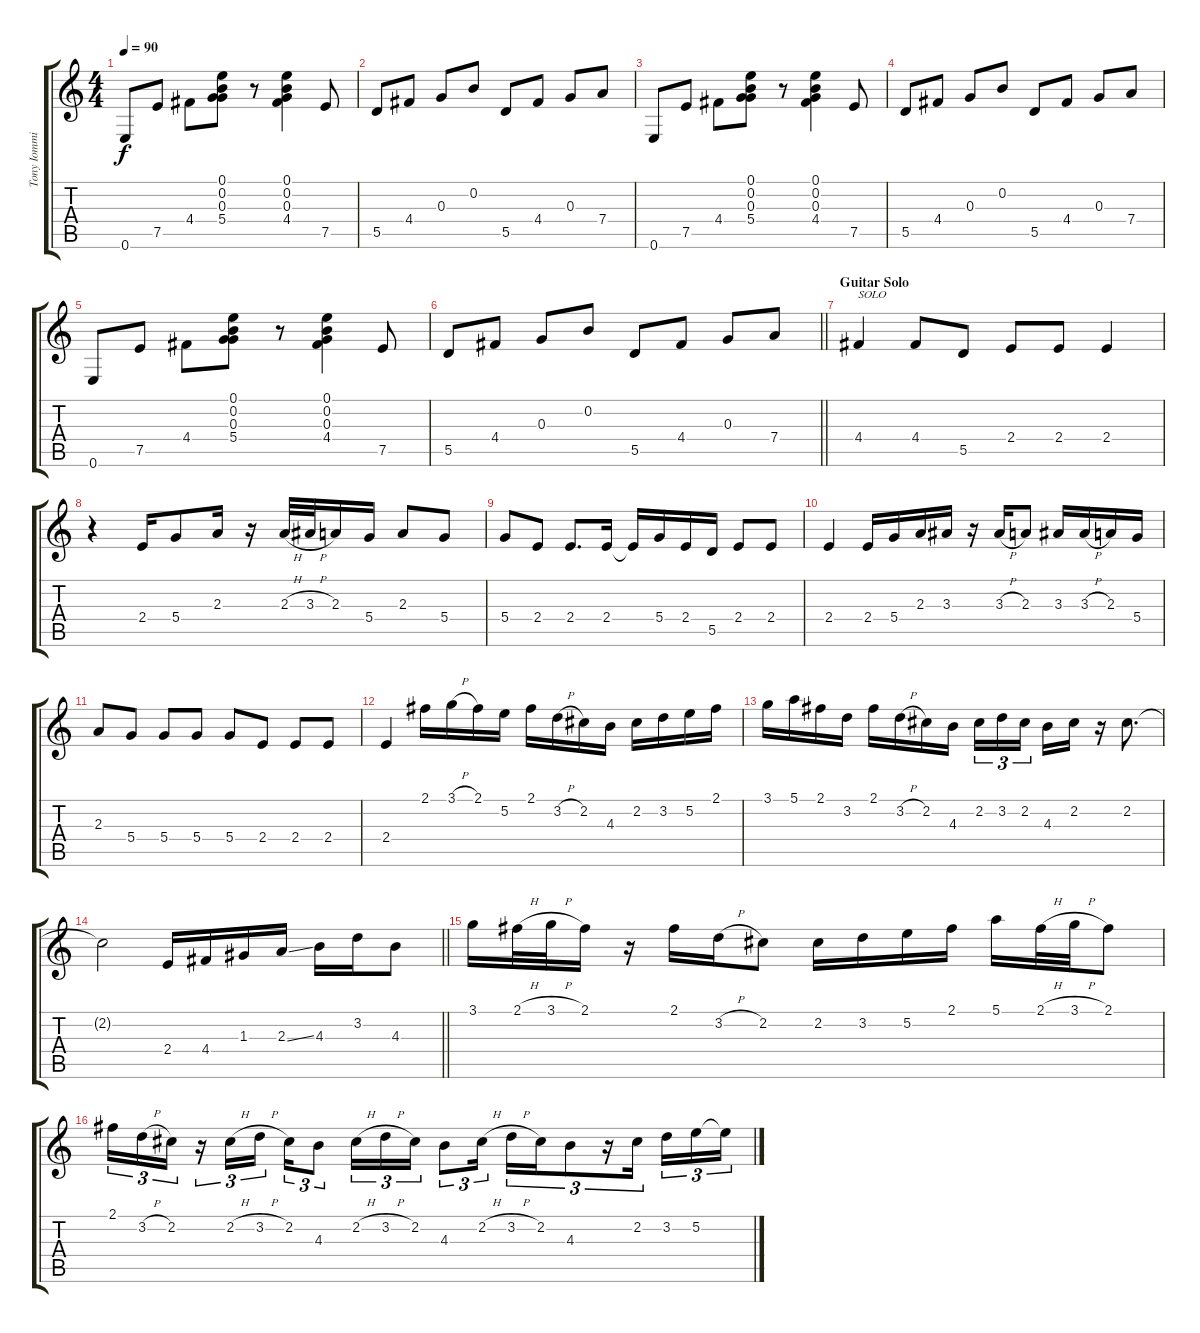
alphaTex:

\track ("Tony Iommi" "Tony Iommi") {instrument electricguitarjazz}
\staff {score tabs}
\tuning (E4 B3 G3 D3 A2 E2) {hide}
\ts (4 4)
\tempo 90
\clef g2
\ks c
0.6.8{dy f} 7.5.8 4.4.8 (0.1 0.2 0.3 5.4).8 r.8 (0.1 0.2 0.3 4.4).4 7.5.8 |
5.5.8 4.4.8 0.3.8 0.2.8 5.5.8 4.4.8 0.3.8 7.4.8 |
0.6.8 7.5.8 4.4.8 (0.1 0.2 0.3 5.4).8 r.8 (0.1 0.2 0.3 4.4).4 7.5.8 |
5.5.8 4.4.8 0.3.8 0.2.8 5.5.8 4.4.8 0.3.8 7.4.8 |
0.6.8 7.5.8 4.4.8 (0.1 0.2 0.3 5.4).8 r.8 (0.1 0.2 0.3 4.4).4 7.5.8 |
\barLineRight lightlight
5.5.8 4.4.8 0.3.8 0.2.8 5.5.8 4.4.8 0.3.8 7.4.8 |
\section ("" "Guitar Solo")
4.4.4{txt "SOLO"} 4.4.8 5.5.8 2.4.8 2.4.8 2.4.4 |
r.4 2.4.16 5.4.8 2.3.16 r.16 2.3{h}.32 3.3{h}.32 2.3.16 5.4.16 2.3.8 5.4.8 |
5.4.8 2.4.8 2.4.8{d} 2.4.16 2.4{t}.16 5.4.16 2.4.16 5.5.16 2.4.8 2.4.8 |
2.4.4 2.4.16 5.4.16 2.3.16 3.3.16 r.16 3.3{h}.16 2.3.8 3.3.16 3.3{h}.16 2.3.16 5.4.16 |
2.3.8 5.4.8 5.4.8 5.4.8 5.4.8 2.4.8 2.4.8 2.4.8 |
2.4.4 2.1.16 3.1{h}.16 2.1.16 5.2.16 2.1.16 3.2{h}.16 2.2.16 4.3.16 2.2.16 3.2.16 5.2.16 2.1.16 |
3.1.16 5.1.16 2.1.16 3.2.16 2.1.16 3.2{h}.16 2.2.16 4.3.16 2.2.16{tu (3 2)} 3.2.16{tu (3 2)} 2.2.16{tu (3 2) beam splitsecondary} 4.3.16 2.2.16 r.16 2.2.8{d} |
\barLineRight lightlight
2.2{t}.2 2.4.16 4.4.16 1.3.16 2.3{ss}.16 4.3.16 3.2.16 4.3.8 |
3.1.16 2.1{h}.32 3.1{h}.32 2.1.16 r.16 2.1.16 3.2{h}.16 2.2.8 2.2.16 3.2.16 5.2.16 2.1.16 5.1.16 2.1{h}.32 3.1{h}.32 2.1.8 |
2.1.16{tu (3 2)} 3.2{h}.16{tu (3 2)} 2.2.16{tu (3 2)} r.16{tu (3 2)} 2.2{h}.16{tu (3 2)} 3.2{h}.16{tu (3 2)} 2.2.16{tu (3 2)} 4.3.8{tu (3 2)} 2.2{h}.16{tu (3 2)} 3.2{h}.16{tu (3 2)} 2.2.16{tu (3 2)} 4.3.8{tu (3 2)} 2.2{h}.16{tu (3 2) beam splitsecondary} 3.2{h}.16{tu (3 2)} 2.2.16{tu (3 2)} 4.3.8{tu (3 2)} r.16{tu (3 2)} 2.2.16{tu (3 2) beam splitsecondary} 3.2.16{tu (3 2)} 5.2.16{tu (3 2)} 5.2{t}.16{tu (3 2)}
